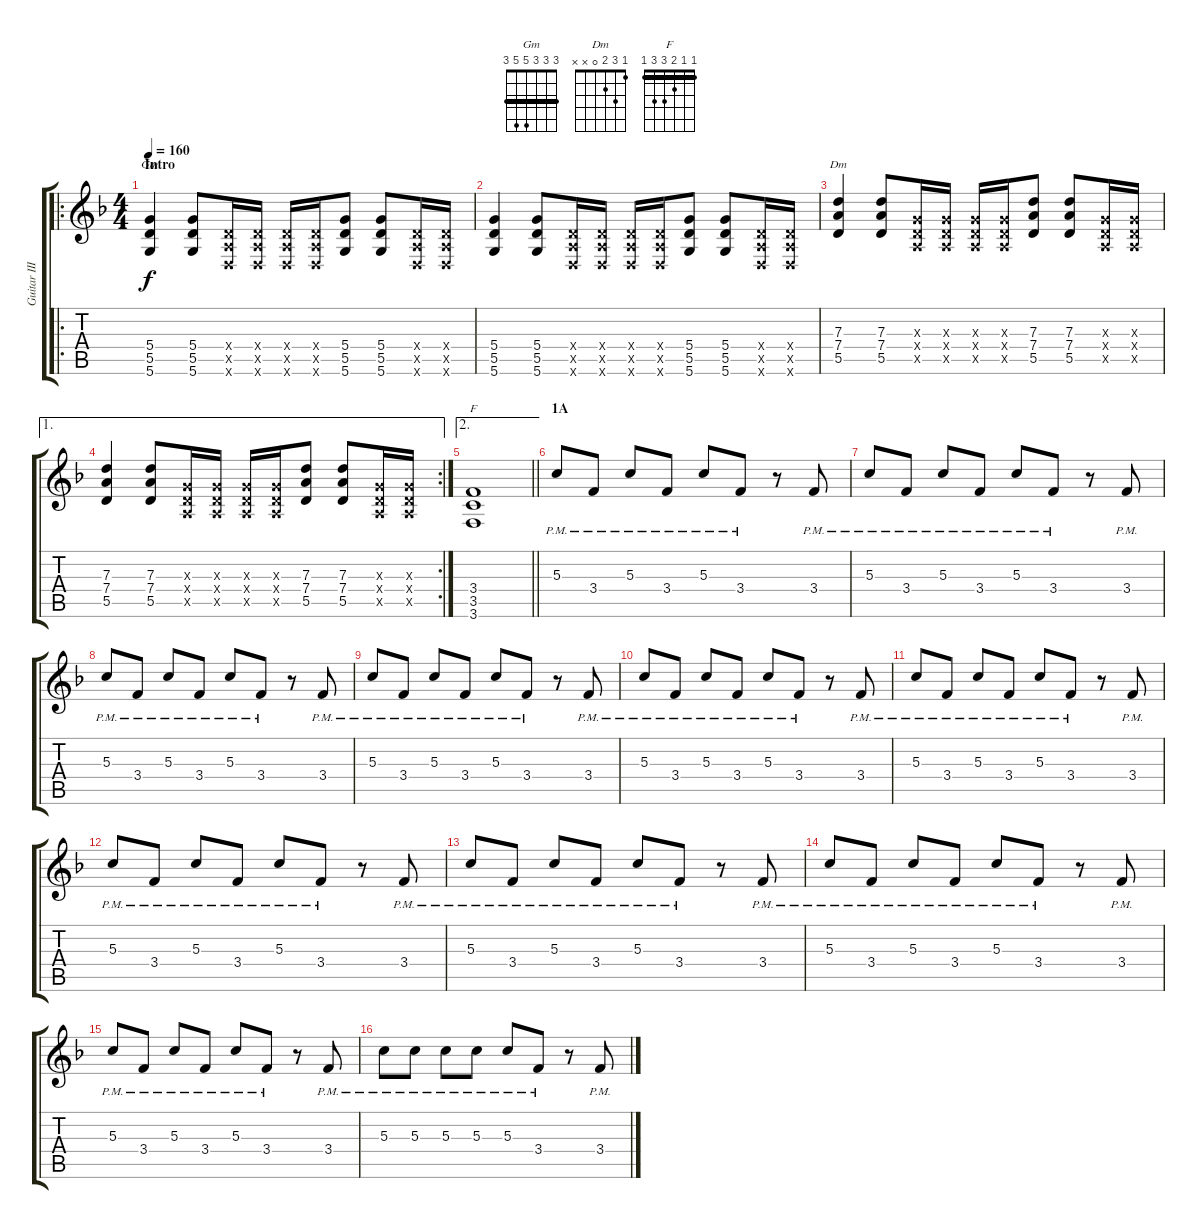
\track ("Guitar III" "Guitar III") {instrument distortionguitar}
\staff {score tabs}
\tuning (E4 B3 G3 D3 A2 D2) {hide}
\chord ("Gm" 3 3 3 5 5 3) {barre 3}
\chord ("Dm" 1 3 2 0 x x)
\chord ("F" 1 1 2 3 3 1) {barre 1}
\ro
\ts (4 4)
\section ("" "Intro")
\tempo 160
\clef g2
\ks dminor
(5.4 5.5 5.6).4{ch "Gm" dy f instrument distortionguitar} (5.4 5.5 5.6).8 (0.4{x} 0.5{x} 0.6{x}).16 (0.4{x} 0.5{x} 0.6{x}).16 (0.4{x} 0.5{x} 0.6{x}).16 (0.4{x} 0.5{x} 0.6{x}).16 (5.4 5.5 5.6).8 (5.4 5.5 5.6).8 (0.4{x} 0.5{x} 0.6{x}).16 (0.4{x} 0.5{x} 0.6{x}).16 |
(5.4 5.5 5.6).4 (5.4 5.5 5.6).8 (0.4{x} 0.5{x} 0.6{x}).16 (0.4{x} 0.5{x} 0.6{x}).16 (0.4{x} 0.5{x} 0.6{x}).16 (0.4{x} 0.5{x} 0.6{x}).16 (5.4 5.5 5.6).8 (5.4 5.5 5.6).8 (0.4{x} 0.5{x} 0.6{x}).16 (0.4{x} 0.5{x} 0.6{x}).16 |
(7.3 7.4 5.5).4{ch "Dm"} (7.3 7.4 5.5).8 (0.3{x} 0.4{x} 0.5{x}).16 (0.3{x} 0.4{x} 0.5{x}).16 (0.3{x} 0.4{x} 0.5{x}).16 (0.3{x} 0.4{x} 0.5{x}).16 (7.3 7.4 5.5).8 (7.3 7.4 5.5).8 (0.3{x} 0.4{x} 0.5{x}).16 (0.3{x} 0.4{x} 0.5{x}).16 |
\ae 1
\rc 2
(7.3 7.4 5.5).4 (7.3 7.4 5.5).8 (0.3{x} 0.4{x} 0.5{x}).16 (0.3{x} 0.4{x} 0.5{x}).16 (0.3{x} 0.4{x} 0.5{x}).16 (0.3{x} 0.4{x} 0.5{x}).16 (7.3 7.4 5.5).8 (7.3 7.4 5.5).8 (0.3{x} 0.4{x} 0.5{x}).16 (0.3{x} 0.4{x} 0.5{x}).16 |
\ae 2
\barLineRight lightlight
(3.4 3.5 3.6).1{ch "F"} |
\section ("" "1A")
5.3{pm}.8 3.4{pm}.8 5.3{pm}.8 3.4{pm}.8 5.3{pm}.8 3.4{pm}.8 r.8 3.4{pm}.8 |
5.3{pm}.8 3.4{pm}.8 5.3{pm}.8 3.4{pm}.8 5.3{pm}.8 3.4{pm}.8 r.8 3.4{pm}.8 |
5.3{pm}.8 3.4{pm}.8 5.3{pm}.8 3.4{pm}.8 5.3{pm}.8 3.4{pm}.8 r.8 3.4{pm}.8 |
5.3{pm}.8 3.4{pm}.8 5.3{pm}.8 3.4{pm}.8 5.3{pm}.8 3.4{pm}.8 r.8 3.4{pm}.8 |
5.3{pm}.8 3.4{pm}.8 5.3{pm}.8 3.4{pm}.8 5.3{pm}.8 3.4{pm}.8 r.8 3.4{pm}.8 |
5.3{pm}.8 3.4{pm}.8 5.3{pm}.8 3.4{pm}.8 5.3{pm}.8 3.4{pm}.8 r.8 3.4{pm}.8 |
5.3{pm}.8 3.4{pm}.8 5.3{pm}.8 3.4{pm}.8 5.3{pm}.8 3.4{pm}.8 r.8 3.4{pm}.8 |
5.3{pm}.8 3.4{pm}.8 5.3{pm}.8 3.4{pm}.8 5.3{pm}.8 3.4{pm}.8 r.8 3.4{pm}.8 |
5.3{pm}.8 3.4{pm}.8 5.3{pm}.8 3.4{pm}.8 5.3{pm}.8 3.4{pm}.8 r.8 3.4{pm}.8 |
5.3{pm}.8 3.4{pm}.8 5.3{pm}.8 3.4{pm}.8 5.3{pm}.8 3.4{pm}.8 r.8 3.4{pm}.8 |
5.3{pm}.8 5.3{pm}.8 5.3{pm}.8 5.3{pm}.8 5.3{pm}.8 3.4{pm}.8 r.8 3.4{pm}.8
